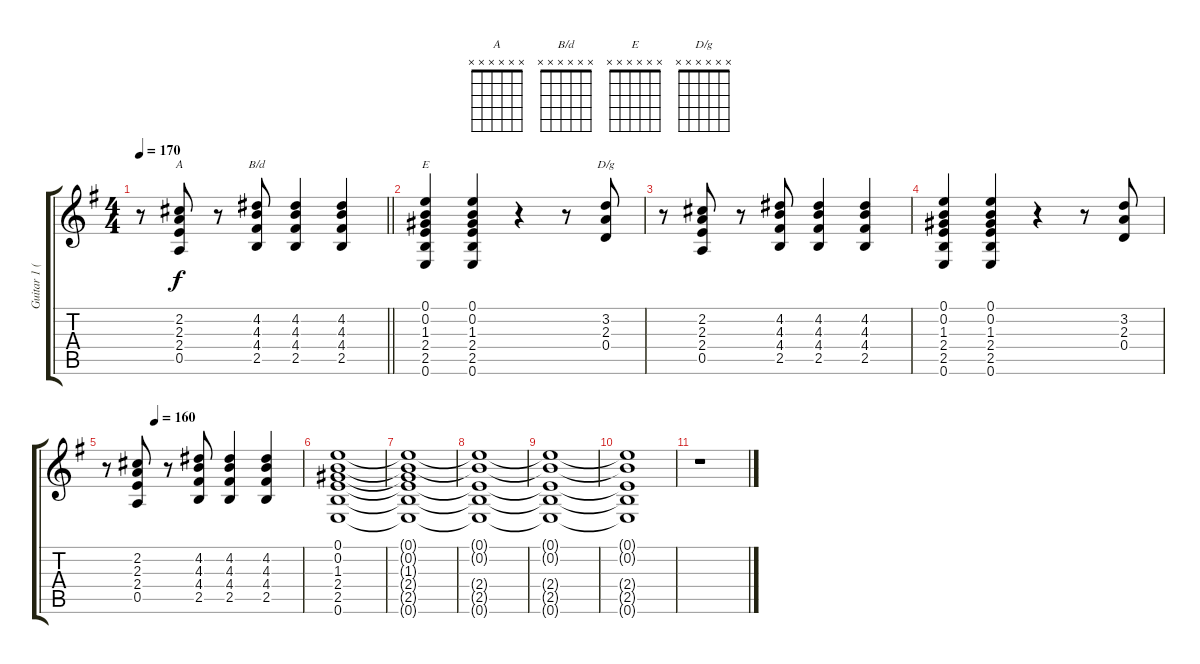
\track ("Guitar 1 (left)" "Guitar 1 (") {instrument overdrivenguitar}
\staff {score tabs}
\tuning (E4 B3 G3 D3 A2 E2) {hide}
\chord ("A" x x x x x x)
\chord ("B/d" x x x x x x)
\chord ("E" x x x x x x)
\chord ("D/g" x x x x x x)
\ts (4 4)
\tempo 170
\clef g2
\barLineRight lightlight
\ks eminor
r.8{dy f} (2.2 2.3 2.4 0.5).8{ch "A"} r.8 (4.2 4.3 4.4 2.5).8{ch "B/d"} (4.2 4.3 4.4 2.5).4 (4.2 4.3 4.4 2.5).4 |
(0.1 0.2 1.3 2.4 2.5 0.6).4{ch "E"} (0.1 0.2 1.3 2.4 2.5 0.6).4 r.4 r.8 (3.2 2.3 0.4).8{ch "D/g"} |
r.8 (2.2 2.3 2.4 0.5).8 r.8 (4.2 4.3 4.4 2.5).8 (4.2 4.3 4.4 2.5).4 (4.2 4.3 4.4 2.5).4 |
(0.1 0.2 1.3 2.4 2.5 0.6).4 (0.1 0.2 1.3 2.4 2.5 0.6).4 r.4 r.8 (3.2 2.3 0.4).8 |
\tempo (160 0.25)
r.8 (2.2 2.3 2.4 0.5).8 r.8 (4.2 4.3 4.4 2.5).8 (4.2 4.3 4.4 2.5).4 (4.2 4.3 4.4 2.5).4 |
(0.1 0.2 1.3 2.4 2.5 0.6).1 |
(0.1{t} 0.2{t} 1.3{t} 2.4{t} 2.5{t} 0.6{t}).1 |
(0.1{t} 0.2{t} 2.4{t} 2.5{t} 0.6{t}).1 |
(0.1{t} 0.2{t} 2.4{t} 2.5{t} 0.6{t}).1 |
(0.1{t} 0.2{t} 2.4{t} 2.5{t} 0.6{t}).1 |
r.1
